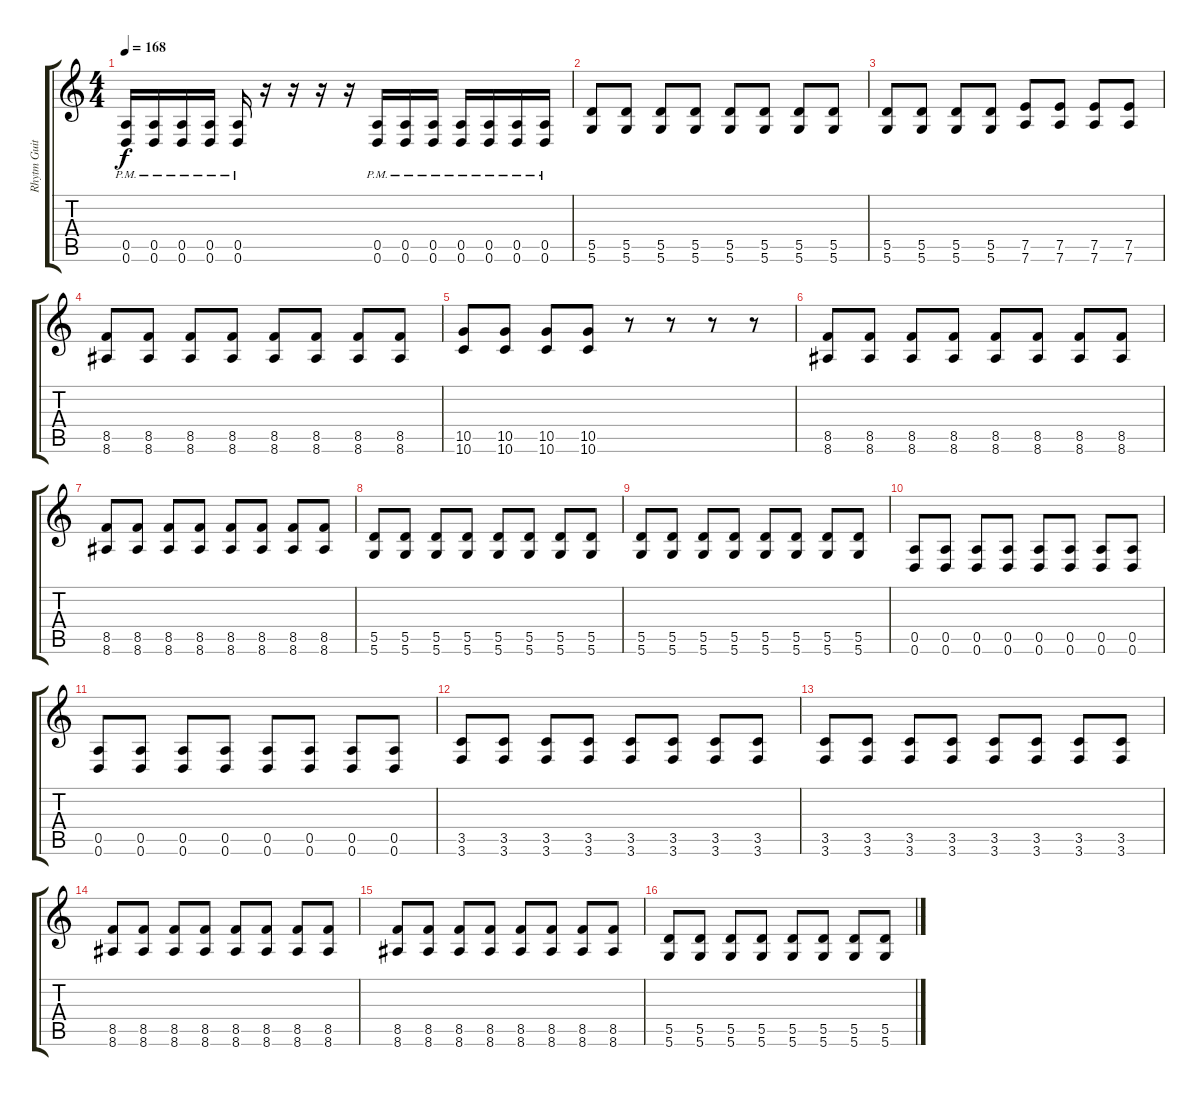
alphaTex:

\track ("Rhytm Guitar" "Rhytm Guit") {instrument distortionguitar}
\staff {score tabs}
\tuning (E4 B3 G3 D3 A2 D2) {hide}
\ts (4 4)
\tempo 168
\clef g2
\ks c
(0.5{pm} 0.6{pm}).16{dy f} (0.5{pm} 0.6{pm}).16 (0.5{pm} 0.6{pm}).16 (0.5{pm} 0.6{pm}).16 (0.5{pm} 0.6{pm}).16 r.16 r.16 r.16 r.16 (0.5{pm} 0.6{pm}).16 (0.5{pm} 0.6{pm}).16 (0.5{pm} 0.6{pm}).16 (0.5{pm} 0.6{pm}).16 (0.5{pm} 0.6{pm}).16 (0.5{pm} 0.6{pm}).16 (0.5{pm} 0.6{pm}).16 |
(5.5 5.6).8 (5.5 5.6).8 (5.5 5.6).8 (5.5 5.6).8 (5.5 5.6).8 (5.5 5.6).8 (5.5 5.6).8 (5.5 5.6).8 |
(5.5 5.6).8 (5.5 5.6).8 (5.5 5.6).8 (5.5 5.6).8 (7.5 7.6).8 (7.5 7.6).8 (7.5 7.6).8 (7.5 7.6).8 |
(8.5 8.6).8 (8.5 8.6).8 (8.5 8.6).8 (8.5 8.6).8 (8.5 8.6).8 (8.5 8.6).8 (8.5 8.6).8 (8.5 8.6).8 |
(10.5 10.6).8 (10.5 10.6).8 (10.5 10.6).8 (10.5 10.6).8 r.8 r.8 r.8 r.8 |
(8.5 8.6).8 (8.5 8.6).8 (8.5 8.6).8 (8.5 8.6).8 (8.5 8.6).8 (8.5 8.6).8 (8.5 8.6).8 (8.5 8.6).8 |
(8.5 8.6).8 (8.5 8.6).8 (8.5 8.6).8 (8.5 8.6).8 (8.5 8.6).8 (8.5 8.6).8 (8.5 8.6).8 (8.5 8.6).8 |
(5.5 5.6).8 (5.5 5.6).8 (5.5 5.6).8 (5.5 5.6).8 (5.5 5.6).8 (5.5 5.6).8 (5.5 5.6).8 (5.5 5.6).8 |
(5.5 5.6).8 (5.5 5.6).8 (5.5 5.6).8 (5.5 5.6).8 (5.5 5.6).8 (5.5 5.6).8 (5.5 5.6).8 (5.5 5.6).8 |
(0.5 0.6).8 (0.5 0.6).8 (0.5 0.6).8 (0.5 0.6).8 (0.5 0.6).8 (0.5 0.6).8 (0.5 0.6).8 (0.5 0.6).8 |
(0.5 0.6).8 (0.5 0.6).8 (0.5 0.6).8 (0.5 0.6).8 (0.5 0.6).8 (0.5 0.6).8 (0.5 0.6).8 (0.5 0.6).8 |
(3.5 3.6).8 (3.5 3.6).8 (3.5 3.6).8 (3.5 3.6).8 (3.5 3.6).8 (3.5 3.6).8 (3.5 3.6).8 (3.5 3.6).8 |
(3.5 3.6).8 (3.5 3.6).8 (3.5 3.6).8 (3.5 3.6).8 (3.5 3.6).8 (3.5 3.6).8 (3.5 3.6).8 (3.5 3.6).8 |
(8.5 8.6).8 (8.5 8.6).8 (8.5 8.6).8 (8.5 8.6).8 (8.5 8.6).8 (8.5 8.6).8 (8.5 8.6).8 (8.5 8.6).8 |
(8.5 8.6).8 (8.5 8.6).8 (8.5 8.6).8 (8.5 8.6).8 (8.5 8.6).8 (8.5 8.6).8 (8.5 8.6).8 (8.5 8.6).8 |
(5.5 5.6).8 (5.5 5.6).8 (5.5 5.6).8 (5.5 5.6).8 (5.5 5.6).8 (5.5 5.6).8 (5.5 5.6).8 (5.5 5.6).8
